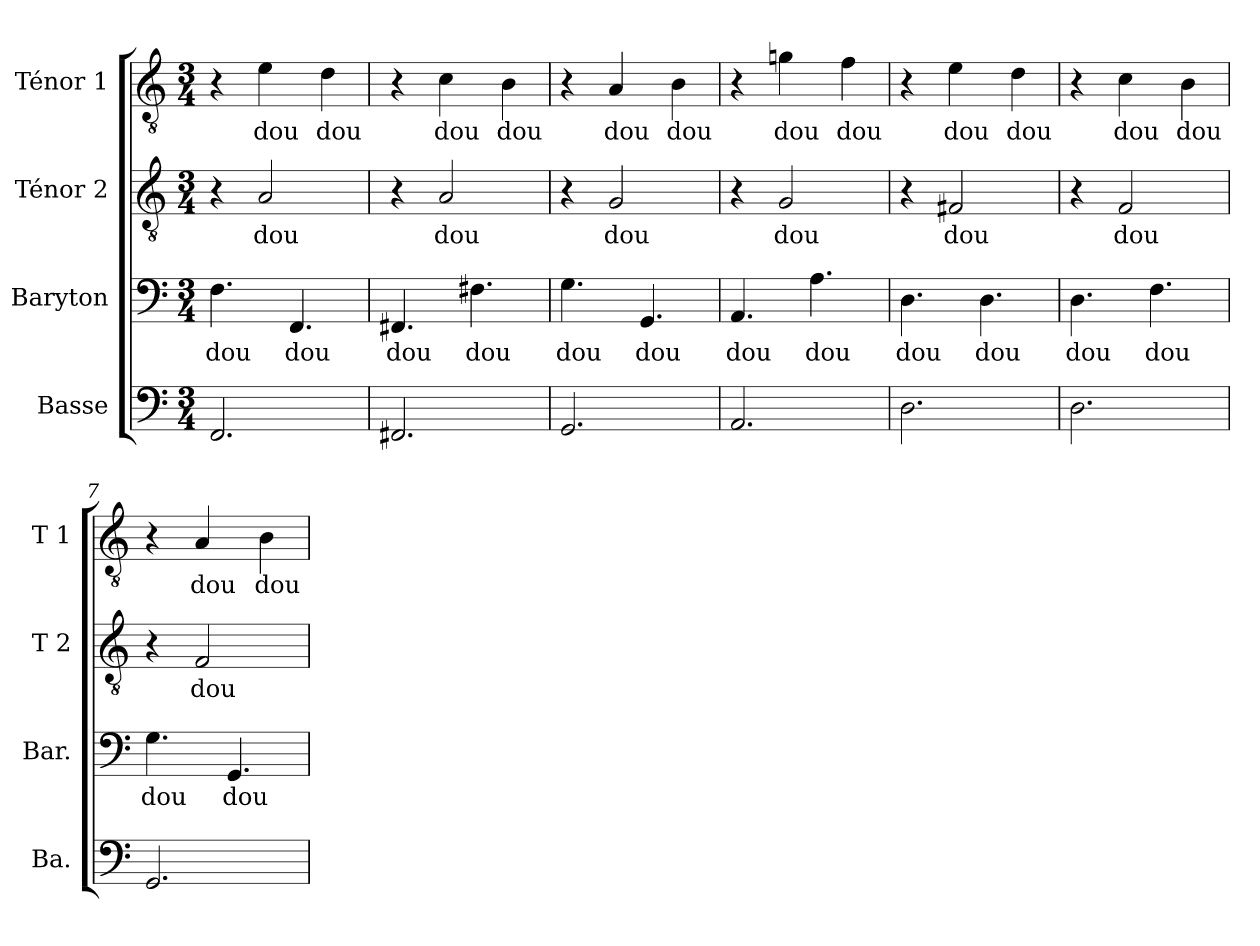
**kern	**kern	**text	**kern	**text	**kern	**text
*part4	*part3	*part3	*part2	*part2	*part1	*part1
*staff4	*staff3	*staff3	*staff2	*staff2	*staff1	*staff1
*I"Basse	*I"Baryton	*	*I"Ténor 2	*	*I"Ténor 1	*
*I'Ba.	*I'Bar.	*	*I'T 2	*	*I'T 1	*
*clefF4	*clefF4	*	*clefGv2	*	*clefGv2	*
*ITrd7c12	*	*	*	*	*	*
*k[]	*k[]	*	*k[]	*	*k[]	*
*C:	*C:	*	*C:	*	*C:	*
*M3/4	*M3/4	*	*M3/4	*	*M3/4	*
=1	=1	=1	=1	=1	=1	=1
!	!	!LO:LY:b	!	!	!	!
2.FFF/	4.F\	dou	4r	.	4r	.
!	!	!	!	!LO:LY:b	!	!
!	!	!	!	!	!	!LO:LY:b
.	.	.	2A/	dou	4e\	dou
!	!	!LO:LY:b	!	!	!	!
.	4.FF/	dou	.	.	.	.
!	!	!	!	!	!	!LO:LY:b
.	.	.	.	.	4d\	dou
=2	=2	=2	=2	=2	=2	=2
!	!	!LO:LY:b	!	!	!	!
2.FFF#X/	4.FF#X/	dou	4r	.	4r	.
!	!	!	!	!LO:LY:b	!	!
!	!	!	!	!	!	!LO:LY:b
.	.	.	2A/	dou	4c\	dou
!	!	!LO:LY:b	!	!	!	!
.	4.F#X\	dou	.	.	.	.
!	!	!	!	!	!	!LO:LY:b
.	.	.	.	.	4B\	dou
=3	=3	=3	=3	=3	=3	=3
!	!	!LO:LY:b	!	!	!	!
2.GGG/	4.G\	dou	4r	.	4r	.
!	!	!	!	!LO:LY:b	!	!
!	!	!	!	!	!	!LO:LY:b
.	.	.	2G/	dou	4A/	dou
!	!	!LO:LY:b	!	!	!	!
.	4.GG/	dou	.	.	.	.
!	!	!	!	!	!	!LO:LY:b
.	.	.	.	.	4B\	dou
=4	=4	=4	=4	=4	=4	=4
!	!	!LO:LY:b	!	!	!	!
2.AAA/	4.AA/	dou	4r	.	4r	.
!	!	!	!	!LO:LY:b	!	!
!	!	!	!	!	!	!LO:LY:b
.	.	.	2G/	dou	4gn\	dou
!	!	!LO:LY:b	!	!	!	!
.	4.A\	dou	.	.	.	.
!	!	!	!	!	!	!LO:LY:b
.	.	.	.	.	4f\	dou
=5	=5	=5	=5	=5	=5	=5
!	!	!LO:LY:b	!	!	!	!
2.DD\	4.D\	dou	4r	.	4r	.
!	!	!	!	!LO:LY:b	!	!
!	!	!	!	!	!	!LO:LY:b
.	.	.	2F#X/	dou	4e\	dou
!	!	!LO:LY:b	!	!	!	!
.	4.D\	dou	.	.	.	.
!	!	!	!	!	!	!LO:LY:b
.	.	.	.	.	4d\	dou
=6	=6	=6	=6	=6	=6	=6
!	!	!LO:LY:b	!	!	!	!
2.DD\	4.D\	dou	4r	.	4r	.
!	!	!	!	!LO:LY:b	!	!
!	!	!	!	!	!	!LO:LY:b
.	.	.	2F/	dou	4c\	dou
!	!	!LO:LY:b	!	!	!	!
.	4.F\	dou	.	.	.	.
!	!	!	!	!	!	!LO:LY:b
.	.	.	.	.	4B\	dou
!!LO:LB:g=z
=7	=7	=7	=7	=7	=7	=7
!	!	!LO:LY:b	!	!	!	!
2.GGG/	4.G\	dou	4r	.	4r	.
!	!	!	!	!LO:LY:b	!	!
!	!	!	!	!	!	!LO:LY:b
.	.	.	2F/	dou	4A/	dou
!	!	!LO:LY:b	!	!	!	!
.	4.GG/	dou	.	.	.	.
!	!	!	!	!	!	!LO:LY:b
.	.	.	.	.	4B\	dou
=	=	=	=	=	=	=
*-	*-	*-	*-	*-	*-	*-
